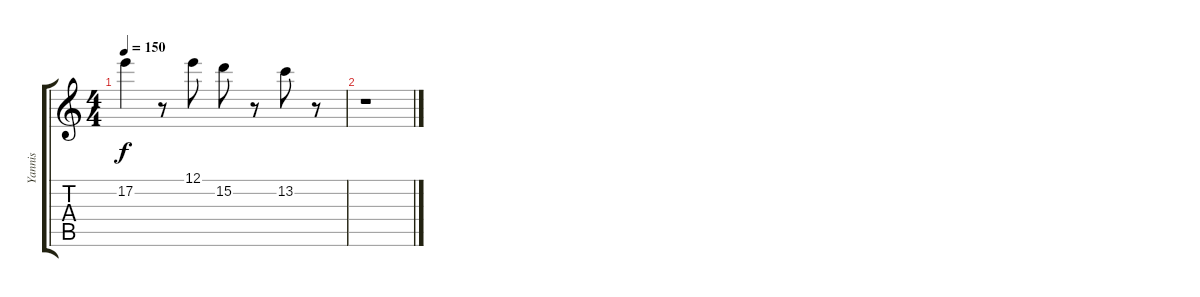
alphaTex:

\track ("Yannis" "Yannis") {instrument electricguitarclean}
\staff {score tabs}
\tuning (E4 B3 G3 D3 A2 E2) {hide}
\ts (4 4)
\tempo 150
\clef g2
\ks c
17.2.4{dy f} r.8 12.1.8 15.2.8 r.8 13.2.8 r.8 |
r.1
